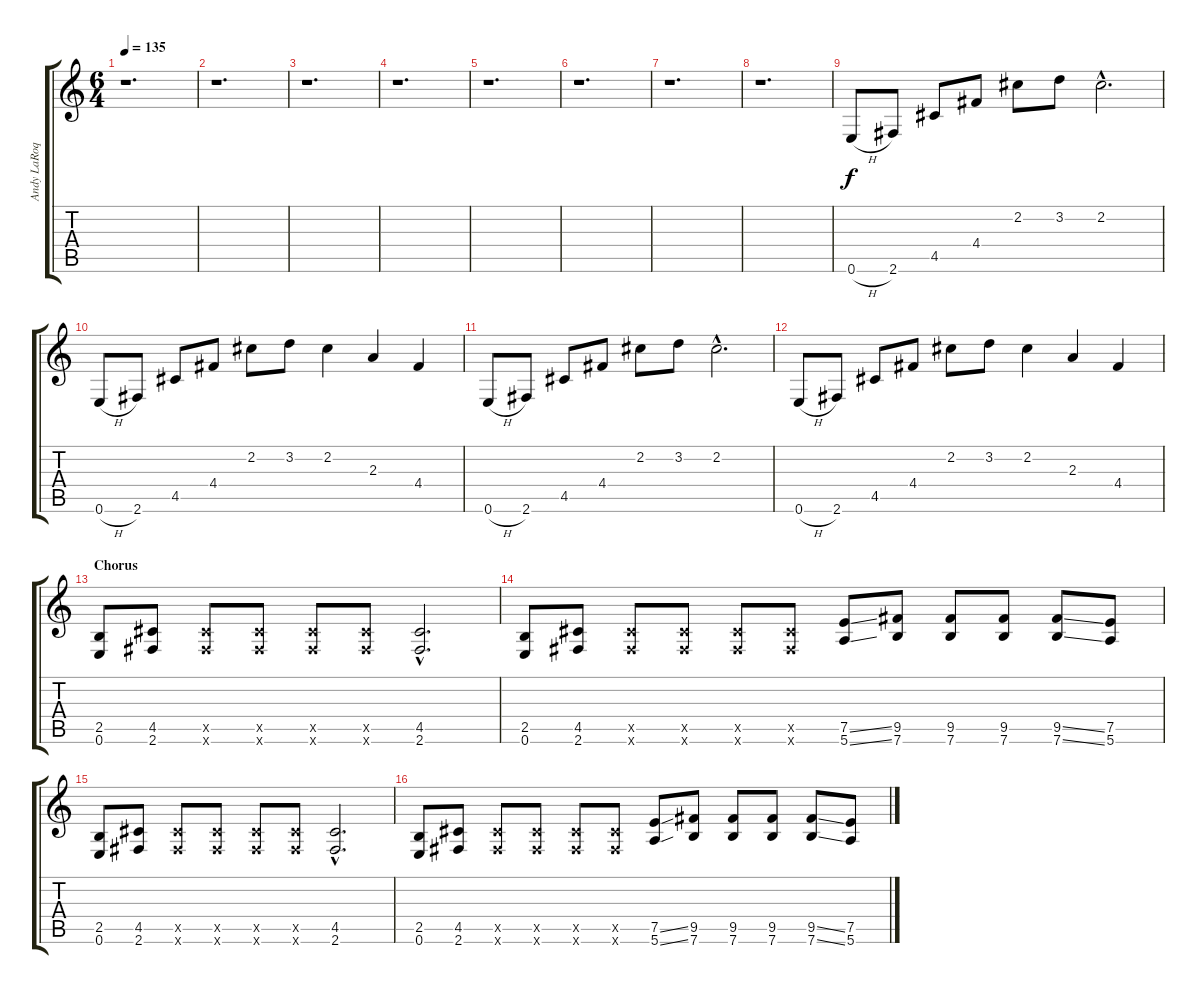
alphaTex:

\track ("Andy LaRoque" "Andy LaRoq") {instrument overdrivenguitar}
\staff {score tabs}
\tuning (E4 B3 G3 D3 A2 E2) {hide}
\ts (6 4)
\tempo 135
\clef g2
\ks c
r.1{d dy f} |
r.1{d} |
r.1{d} |
r.1{d} |
r.1{d} |
r.1{d} |
r.1{d} |
r.1{d} |
0.6{h}.8 2.6.8 4.5.8 4.4.8 2.2.8 3.2.8 2.2{hac}.2{d} |
0.6{h}.8 2.6.8 4.5.8 4.4.8 2.2.8 3.2.8 2.2.4 2.3.4 4.4.4 |
0.6{h}.8 2.6.8 4.5.8 4.4.8 2.2.8 3.2.8 2.2{hac}.2{d} |
0.6{h}.8 2.6.8 4.5.8 4.4.8 2.2.8 3.2.8 2.2.4 2.3.4 4.4.4 |
\section ("" "Chorus")
(2.5 0.6).8 (4.5 2.6).8 (4.5{x} 2.6{x}).8 (4.5{x} 2.6{x}).8 (4.5{x} 2.6{x}).8 (4.5{x} 2.6{x}).8 (4.5{hac} 2.6{hac}).2{d} |
(2.5 0.6).8 (4.5 2.6).8 (4.5{x} 2.6{x}).8 (4.5{x} 2.6{x}).8 (4.5{x} 2.6{x}).8 (4.5{x} 2.6{x}).8 (7.5{ss} 5.6{ss}).8 (9.5 7.6).8 (9.5 7.6).8 (9.5 7.6).8 (9.5{ss} 7.6{ss}).8 (7.5 5.6).8 |
(2.5 0.6).8 (4.5 2.6).8 (4.5{x} 2.6{x}).8 (4.5{x} 2.6{x}).8 (4.5{x} 2.6{x}).8 (4.5{x} 2.6{x}).8 (4.5{hac} 2.6{hac}).2{d} |
(2.5 0.6).8 (4.5 2.6).8 (4.5{x} 2.6{x}).8 (4.5{x} 2.6{x}).8 (4.5{x} 2.6{x}).8 (4.5{x} 2.6{x}).8 (7.5{ss} 5.6{ss}).8 (9.5 7.6).8 (9.5 7.6).8 (9.5 7.6).8 (9.5{ss} 7.6{ss}).8 (7.5 5.6).8
